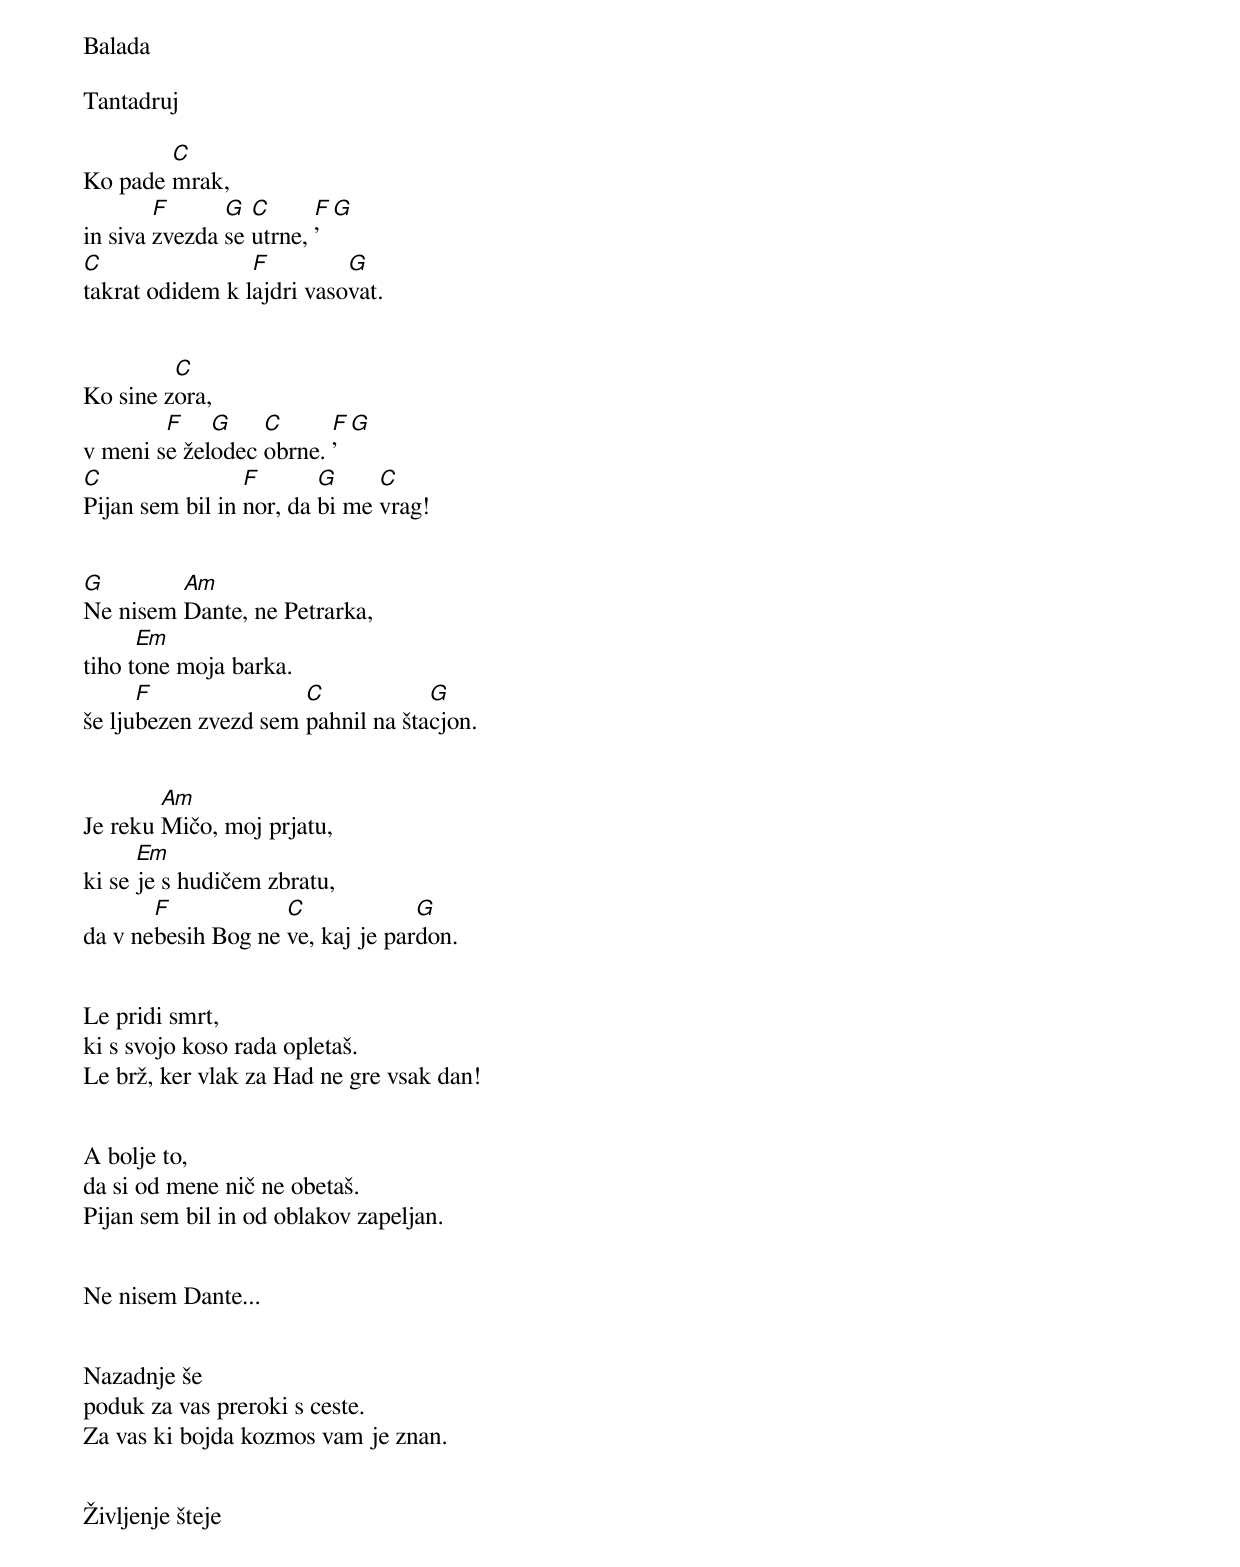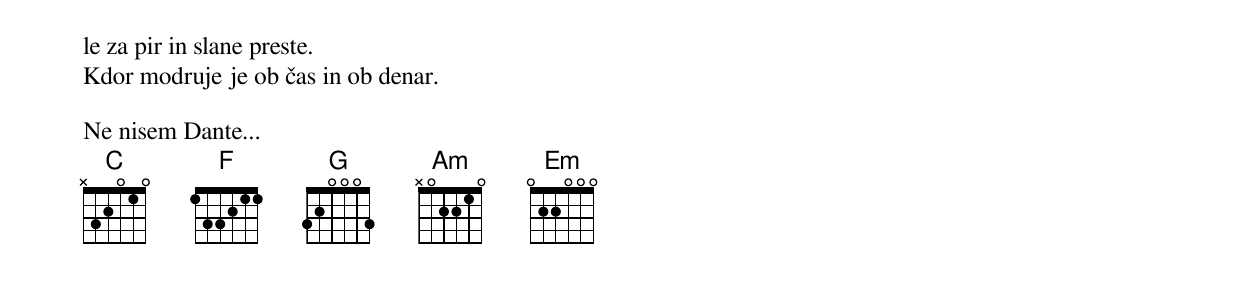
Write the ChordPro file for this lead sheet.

Balada

Tantadruj

Ko pade [C]mrak,
in siva [F]zvezda [G]se [C]utrne, [F G]'
[C]takrat odidem k l[F]ajdri vaso[G]vat.


Ko sine z[C]ora,
v meni s[F]e žel[G]odec [C]obrne. [F G]'
[C]Pijan sem bil in [F]nor, da [G]bi me [C]vrag!


[G]Ne nisem [Am]Dante, ne Petrarka,
tiho t[Em]one moja barka.
še lju[F]bezen zvezd sem [C]pahnil na šta[G]cjon.


Je reku [Am]Mičo, moj prjatu,
ki se [Em]je s hudičem zbratu,
da v ne[F]besih Bog ne [C]ve, kaj je par[G]don.


Le pridi smrt,
ki s svojo koso rada opletaš.
Le brž, ker vlak za Had ne gre vsak dan!


A bolje to,
da si od mene nič ne obetaš.
Pijan sem bil in od oblakov zapeljan.


Ne nisem Dante...


Nazadnje še
poduk za vas preroki s ceste.
Za vas ki bojda kozmos vam je znan.


Življenje šteje
le za pir in slane preste.
Kdor modruje je ob čas in ob denar.

Ne nisem Dante...
